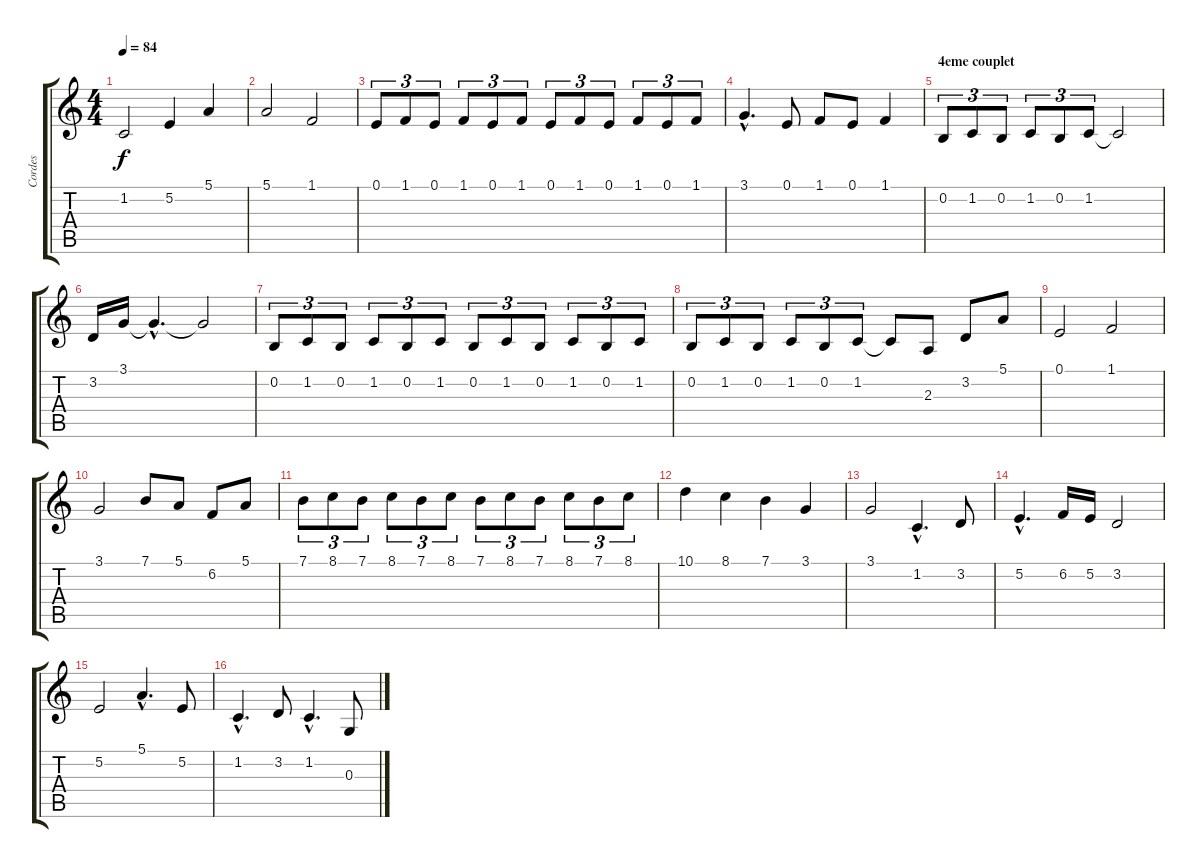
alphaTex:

\track ("Cordes" "Cordes") {instrument stringensemble1}
\staff {score tabs}
\tuning (E4 B3 G3 D3 A2 E2) {hide}
\ts (4 4)
\tempo 84
\clef g2
\ks c
1.2.2{dy f} 5.2.4 5.1.4 |
5.1.2 1.1.2 |
0.1.8{tu (3 2)} 1.1.8{tu (3 2)} 0.1.8{tu (3 2)} 1.1.8{tu (3 2)} 0.1.8{tu (3 2)} 1.1.8{tu (3 2)} 0.1.8{tu (3 2)} 1.1.8{tu (3 2)} 0.1.8{tu (3 2)} 1.1.8{tu (3 2)} 0.1.8{tu (3 2)} 1.1.8{tu (3 2)} |
3.1{hac}.4{d} 0.1.8 1.1.8 0.1.8 1.1.4 |
\section ("" "4eme couplet")
0.2.8{tu (3 2)} 1.2.8{tu (3 2)} 0.2.8{tu (3 2)} 1.2.8{tu (3 2)} 0.2.8{tu (3 2)} 1.2.8{tu (3 2)} 1.2{t}.2 |
3.2.16 3.1.16 3.1{hac t}.4{d} 3.1{t}.2 |
0.2.8{tu (3 2)} 1.2.8{tu (3 2)} 0.2.8{tu (3 2)} 1.2.8{tu (3 2)} 0.2.8{tu (3 2)} 1.2.8{tu (3 2)} 0.2.8{tu (3 2)} 1.2.8{tu (3 2)} 0.2.8{tu (3 2)} 1.2.8{tu (3 2)} 0.2.8{tu (3 2)} 1.2.8{tu (3 2)} |
0.2.8{tu (3 2)} 1.2.8{tu (3 2)} 0.2.8{tu (3 2)} 1.2.8{tu (3 2)} 0.2.8{tu (3 2)} 1.2.8{tu (3 2)} 1.2{t}.8 2.3.8 3.2.8 5.1.8 |
0.1.2 1.1.2 |
3.1.2 7.1.8 5.1.8 6.2.8 5.1.8 |
7.1.8{tu (3 2)} 8.1.8{tu (3 2)} 7.1.8{tu (3 2)} 8.1.8{tu (3 2)} 7.1.8{tu (3 2)} 8.1.8{tu (3 2)} 7.1.8{tu (3 2)} 8.1.8{tu (3 2)} 7.1.8{tu (3 2)} 8.1.8{tu (3 2)} 7.1.8{tu (3 2)} 8.1.8{tu (3 2)} |
10.1.4 8.1.4 7.1.4 3.1.4 |
\section ("" "")
3.1.2 1.2{hac}.4{d} 3.2.8 |
5.2{hac}.4{d} 6.2.16 5.2.16 3.2.2 |
5.2.2 5.1{hac}.4{d} 5.2.8 |
1.2{hac}.4{d} 3.2.8 1.2{hac}.4{d} 0.3.8
